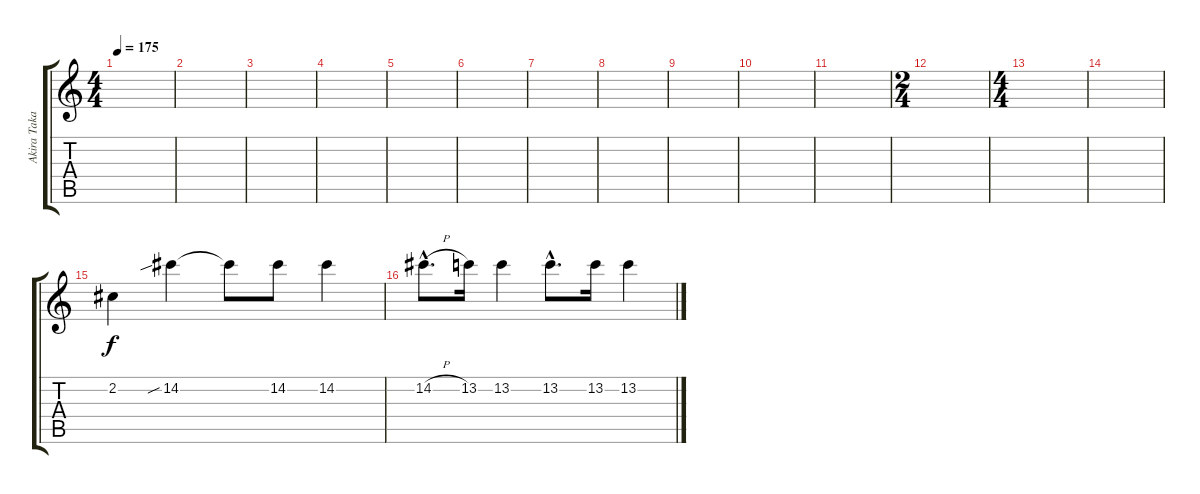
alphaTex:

\track ("Akira Takasaki 3" "Akira Taka") {instrument distortionguitar}
\staff {score tabs}
\tuning (E4 B3 G3 D3 A2 E2) {hide}
\ts (4 4)
\tempo 175
\clef g2
\ks c
|
|
|
|
|
|
|
|
|
|
|
\ts (2 4)
|
\ts (4 4)
|
|
2.2.4 14.2{sib}.4 14.2{t}.8 14.2.8 14.2.4 |
14.2{h hac}.8{d} 13.2.16 13.2.4 13.2{hac}.8{d} 13.2.16 13.2.4
